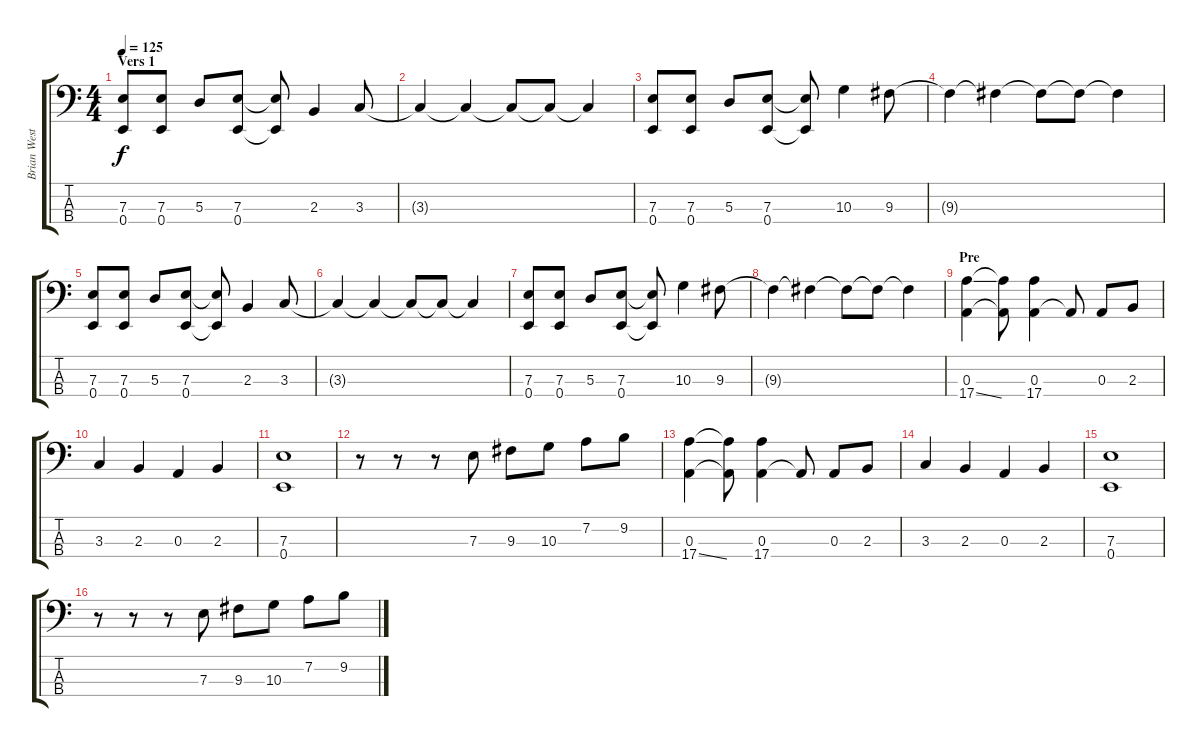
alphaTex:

\track ("Brian West - Bass" "Brian West") {instrument electricbasspick}
\staff {score tabs}
\tuning (G2 D2 A1 E1) {hide}
\ts (4 4)
\section ("" "Vers 1")
\tempo 125
\clef f4
\ks c
(7.3 0.4).8{dy f} (7.3 0.4).8 5.3.8 (7.3 0.4).8 (7.3{t} 0.4{t}).8 2.3.4 3.3.8 |
3.3{t}.4 3.3{t}.4 3.3{t}.8 3.3{t}.8 3.3{t}.4 |
(7.3 0.4).8 (7.3 0.4).8 5.3.8 (7.3 0.4).8 (7.3{t} 0.4{t}).8 10.3.4 9.3.8 |
9.3{t}.4 9.3{t}.4 9.3{t}.8 9.3{t}.8 9.3{t}.4 |
(7.3 0.4).8 (7.3 0.4).8 5.3.8 (7.3 0.4).8 (7.3{t} 0.4{t}).8 2.3.4 3.3.8 |
3.3{t}.4 3.3{t}.4 3.3{t}.8 3.3{t}.8 3.3{t}.4 |
(7.3 0.4).8 (7.3 0.4).8 5.3.8 (7.3 0.4).8 (7.3{t} 0.4{t}).8 10.3.4 9.3.8 |
9.3{t}.4 9.3{t}.4 9.3{t}.8 9.3{t}.8 9.3{t}.4 |
\section ("" "Pre")
(0.3 17.4{ss}).4 (0.3{t} 17.4{t}).8 (0.3 17.4).4 0.3{t}.8 0.3.8 2.3.8 |
3.3.4 2.3.4 0.3.4 2.3.4 |
(7.3 0.4).1 |
r.8 r.8 r.8 7.3.8 9.3.8 10.3.8 7.2.8 9.2.8 |
(0.3 17.4{ss}).4 (0.3{t} 17.4{t}).8 (0.3 17.4).4 0.3{t}.8 0.3.8 2.3.8 |
3.3.4 2.3.4 0.3.4 2.3.4 |
(7.3 0.4).1 |
r.8 r.8 r.8 7.3.8 9.3.8 10.3.8 7.2.8 9.2.8
